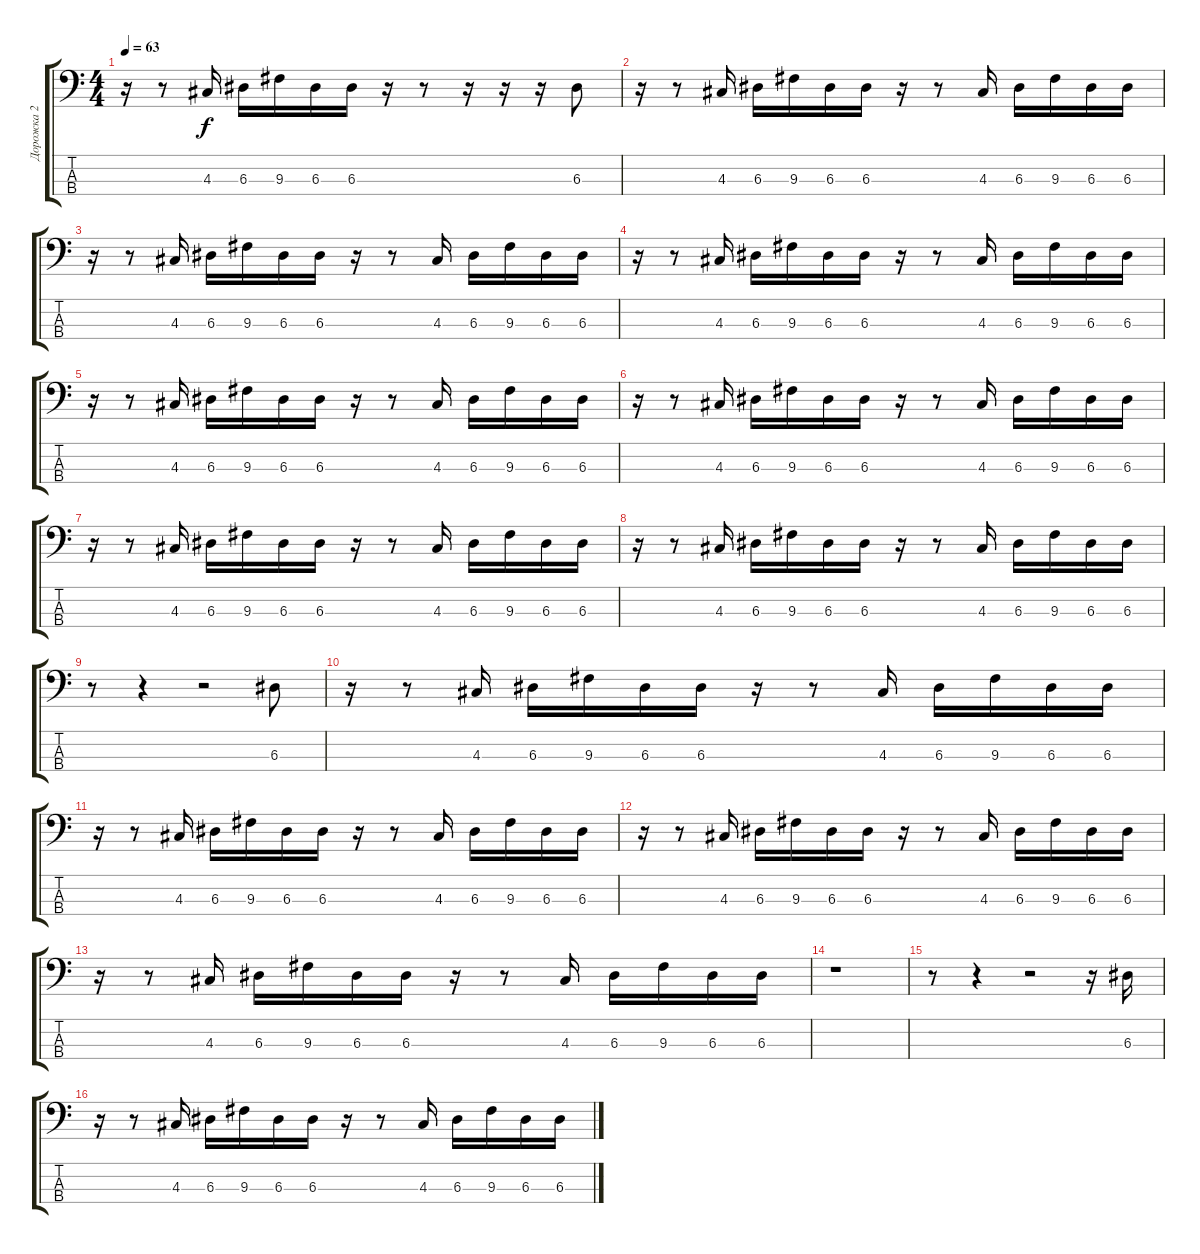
\track ("Дорожка 2" "Дорожка 2") {instrument synthbass2}
\staff {score tabs}
\tuning (G2 D2 A1 E1) {hide}
\ts (4 4)
\tempo 63
\clef f4
\ks c
r.16{dy f} r.8 4.3.16 6.3.16 9.3.16 6.3.16 6.3.16 r.16 r.8 r.16 r.16 r.16 6.3.8 |
r.16 r.8 4.3.16 6.3.16 9.3.16 6.3.16 6.3.16 r.16 r.8 4.3.16 6.3.16 9.3.16 6.3.16 6.3.16 |
r.16 r.8 4.3.16 6.3.16 9.3.16 6.3.16 6.3.16 r.16 r.8 4.3.16 6.3.16 9.3.16 6.3.16 6.3.16 |
r.16 r.8 4.3.16 6.3.16 9.3.16 6.3.16 6.3.16 r.16 r.8 4.3.16 6.3.16 9.3.16 6.3.16 6.3.16 |
r.16 r.8 4.3.16 6.3.16 9.3.16 6.3.16 6.3.16 r.16 r.8 4.3.16 6.3.16 9.3.16 6.3.16 6.3.16 |
r.16 r.8 4.3.16 6.3.16 9.3.16 6.3.16 6.3.16 r.16 r.8 4.3.16 6.3.16 9.3.16 6.3.16 6.3.16 |
r.16 r.8 4.3.16 6.3.16 9.3.16 6.3.16 6.3.16 r.16 r.8 4.3.16 6.3.16 9.3.16 6.3.16 6.3.16 |
r.16 r.8 4.3.16 6.3.16 9.3.16 6.3.16 6.3.16 r.16 r.8 4.3.16 6.3.16 9.3.16 6.3.16 6.3.16 |
r.8 r.4 r.2 6.3.8 |
r.16 r.8 4.3.16 6.3.16 9.3.16 6.3.16 6.3.16 r.16 r.8 4.3.16 6.3.16 9.3.16 6.3.16 6.3.16 |
r.16 r.8 4.3.16 6.3.16 9.3.16 6.3.16 6.3.16 r.16 r.8 4.3.16 6.3.16 9.3.16 6.3.16 6.3.16 |
r.16 r.8 4.3.16 6.3.16 9.3.16 6.3.16 6.3.16 r.16 r.8 4.3.16 6.3.16 9.3.16 6.3.16 6.3.16 |
r.16 r.8 4.3.16 6.3.16 9.3.16 6.3.16 6.3.16 r.16 r.8 4.3.16 6.3.16 9.3.16 6.3.16 6.3.16 |
r.1 |
r.8 r.4 r.2 r.16 6.3.16 |
r.16 r.8 4.3.16 6.3.16 9.3.16 6.3.16 6.3.16 r.16 r.8 4.3.16 6.3.16 9.3.16 6.3.16 6.3.16
